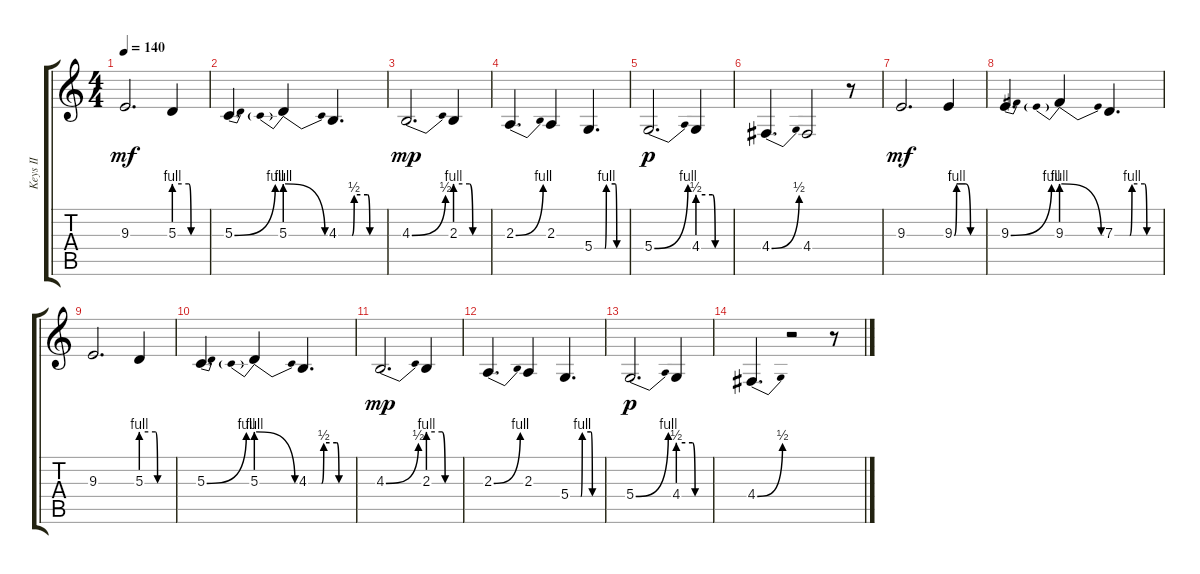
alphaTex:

\track ("Keys II" "Keys II") {instrument choiraahs}
\staff {score tabs}
\tuning (E4 B3 G3 D3 A2 E2) {hide}
\ts (4 4)
\tempo 140
\clef g2
\ks c
9.3.2{d dy mf} 5.3{be (custom 0 4 28 4 32 0 60 0)}.4 |
5.3{be (bend 0 0 60 4)}.4{d} 5.3{be (prebendrelease 0 4 60 0)}.4 4.3{be (custom 0 0 18 0 21 2 39 2 42 0 60 0)}.4{d} |
4.3{be (bend 0 0 60 2)}.2{d dy mp} 2.3{be (custom 0 4 27 4 33 0 60 0)}.4 |
2.3{be (bend 0 0 60 4)}.4{d} 2.3.4 5.4{be (custom 0 0 20 0 23 4 40 4 43 0 45 0 60 0)}.4{d} |
5.4{be (bend 0 0 60 4)}.2{d dy p} 4.4{be (custom 0 2 28 2 33 0 60 0)}.4 |
4.4{be (bend 0 0 60 2)}.4{d} 4.4.2 r.8 |
9.3.2{d dy mf} 9.3{be (custom 0 0 5 4 10 4 25 4 35 0 60 0)}.4 |
9.3{be (bend 0 0 60 4)}.4{d} 9.3{be (prebendrelease 0 4 60 0)}.4 7.3{be (custom 0 0 20 0 23 4 40 4 43 0 45 0 60 0)}.4{d} |
9.3.2{d} 5.3{be (custom 0 4 28 4 32 0 60 0)}.4 |
5.3{be (bend 0 0 60 4)}.4{d} 5.3{be (prebendrelease 0 4 60 0)}.4 4.3{be (custom 0 0 18 0 21 2 39 2 42 0 60 0)}.4{d} |
4.3{be (bend 0 0 60 2)}.2{d dy mp} 2.3{be (custom 0 4 27 4 33 0 60 0)}.4 |
2.3{be (bend 0 0 60 4)}.4{d} 2.3.4 5.4{be (custom 0 0 20 0 23 4 40 4 43 0 45 0 60 0)}.4{d} |
5.4{be (bend 0 0 60 4)}.2{d dy p} 4.4{be (custom 0 2 28 2 33 0 60 0)}.4 |
4.4{be (bend 0 0 60 2)}.4{d} r.2 r.8
